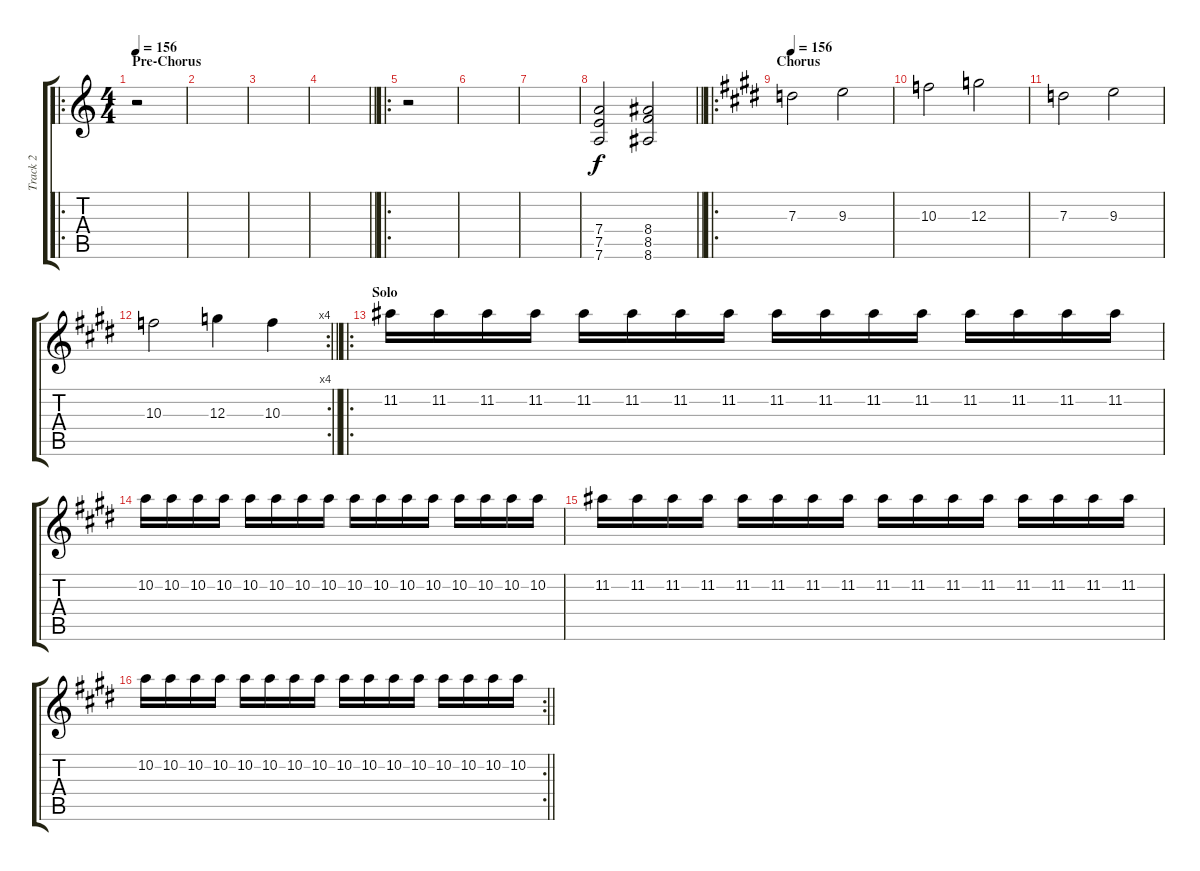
\track ("Track 2" "Track 2") {instrument distortionguitar}
\staff {score tabs}
\tuning (E4 B3 G3 D3 A2 D2) {hide}
\ro
\ts (4 4)
\section ("" "Pre-Chorus")
\tempo 156
\clef g2
\ks c
r.2{dy f} |
|
|
\barLineRight lightlight
|
\ro
r.2 |
|
|
\barLineRight lightlight
(7.4 7.5 7.6).2 (8.4 8.5 8.6).2 |
\ro
\section ("" "Chorus")
\tempo 156
\ks c#minor
7.3.2 9.3.2 |
10.3.2 12.3.2 |
7.3.2 9.3.2 |
\rc 4
\barLineRight lightlight
10.3.2 12.3.4 10.3.4 |
\ro
\section ("" "Solo")
11.2.16 11.2.16 11.2.16 11.2.16 11.2.16 11.2.16 11.2.16 11.2.16 11.2.16 11.2.16 11.2.16 11.2.16 11.2.16 11.2.16 11.2.16 11.2.16 |
10.2.16 10.2.16 10.2.16 10.2.16 10.2.16 10.2.16 10.2.16 10.2.16 10.2.16 10.2.16 10.2.16 10.2.16 10.2.16 10.2.16 10.2.16 10.2.16 |
11.2.16 11.2.16 11.2.16 11.2.16 11.2.16 11.2.16 11.2.16 11.2.16 11.2.16 11.2.16 11.2.16 11.2.16 11.2.16 11.2.16 11.2.16 11.2.16 |
\rc 2
\barLineRight lightlight
10.2.16 10.2.16 10.2.16 10.2.16 10.2.16 10.2.16 10.2.16 10.2.16 10.2.16 10.2.16 10.2.16 10.2.16 10.2.16 10.2.16 10.2.16 10.2.16
